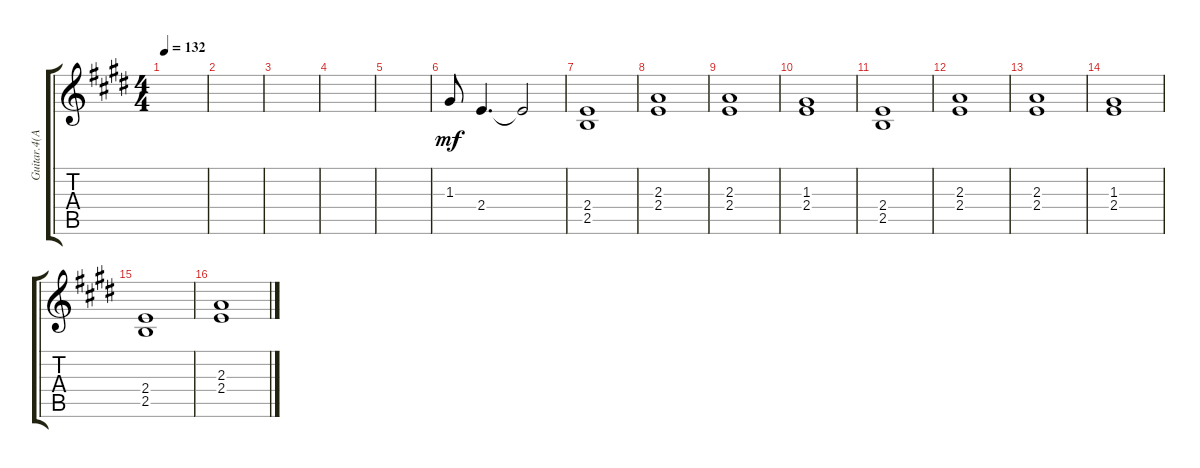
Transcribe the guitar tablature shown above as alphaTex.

\track ("Guitar.4(Acoustic)" "Guitar.4(A") {instrument acousticguitarsteel}
\staff {score tabs}
\tuning (E4 B3 G3 D3 A2 E2) {hide}
\ts (4 4)
\tempo 132
\clef g2
\ks e
|
|
|
|
|
1.3.8{dy mf} 2.4.4{d} 2.4{t}.2 |
(2.4 2.5).1 |
(2.3 2.4).1 |
(2.3 2.4).1 |
(1.3 2.4).1 |
(2.4 2.5).1 |
(2.3 2.4).1 |
(2.3 2.4).1 |
(1.3 2.4).1 |
(2.4 2.5).1 |
(2.3 2.4).1
